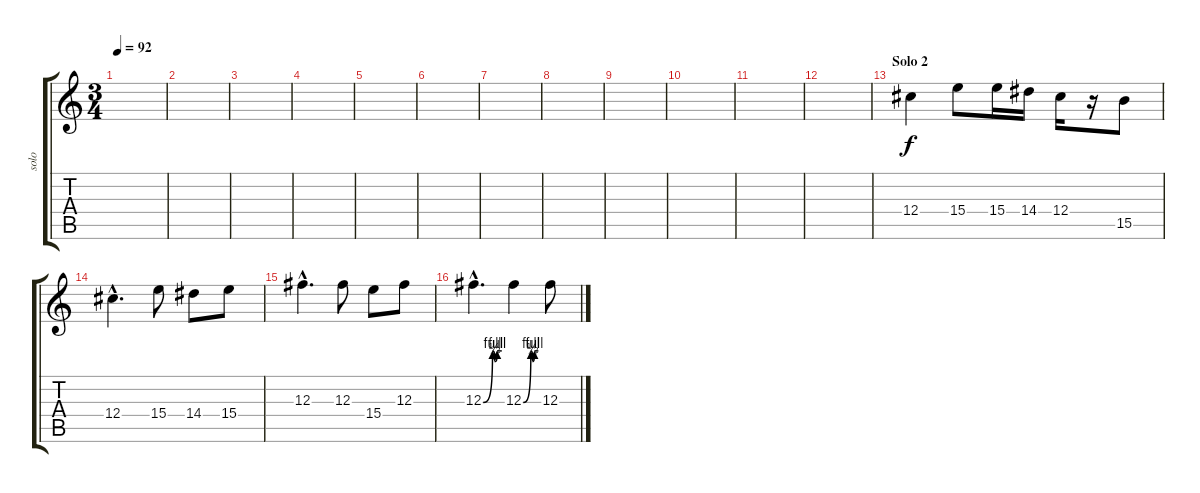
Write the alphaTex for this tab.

\track ("solo" "solo") {instrument distortionguitar}
\staff {score tabs}
\tuning (Eb4 Bb3 Gb3 Db3 Ab2 Eb2) {hide}
\ts (3 4)
\tempo 92
\clef g2
\ks c
|
|
|
|
|
|
|
|
|
|
|
|
\section ("" "Solo 2")
12.4.4 15.4.8 15.4.16 14.4.16 12.4.16 r.16 15.5.8 |
12.4{hac}.4{d} 15.4.8 14.4.8 15.4.8 |
12.3{hac}.4{d} 12.3.8 15.4.8 12.3.8 |
12.3{be (custom 0 0 30 4 37 2 45 4 60 4) hac}.4{d} 12.3{be (custom 0 0 30 4 37 2 44 4 60 4)}.4 12.3.8
